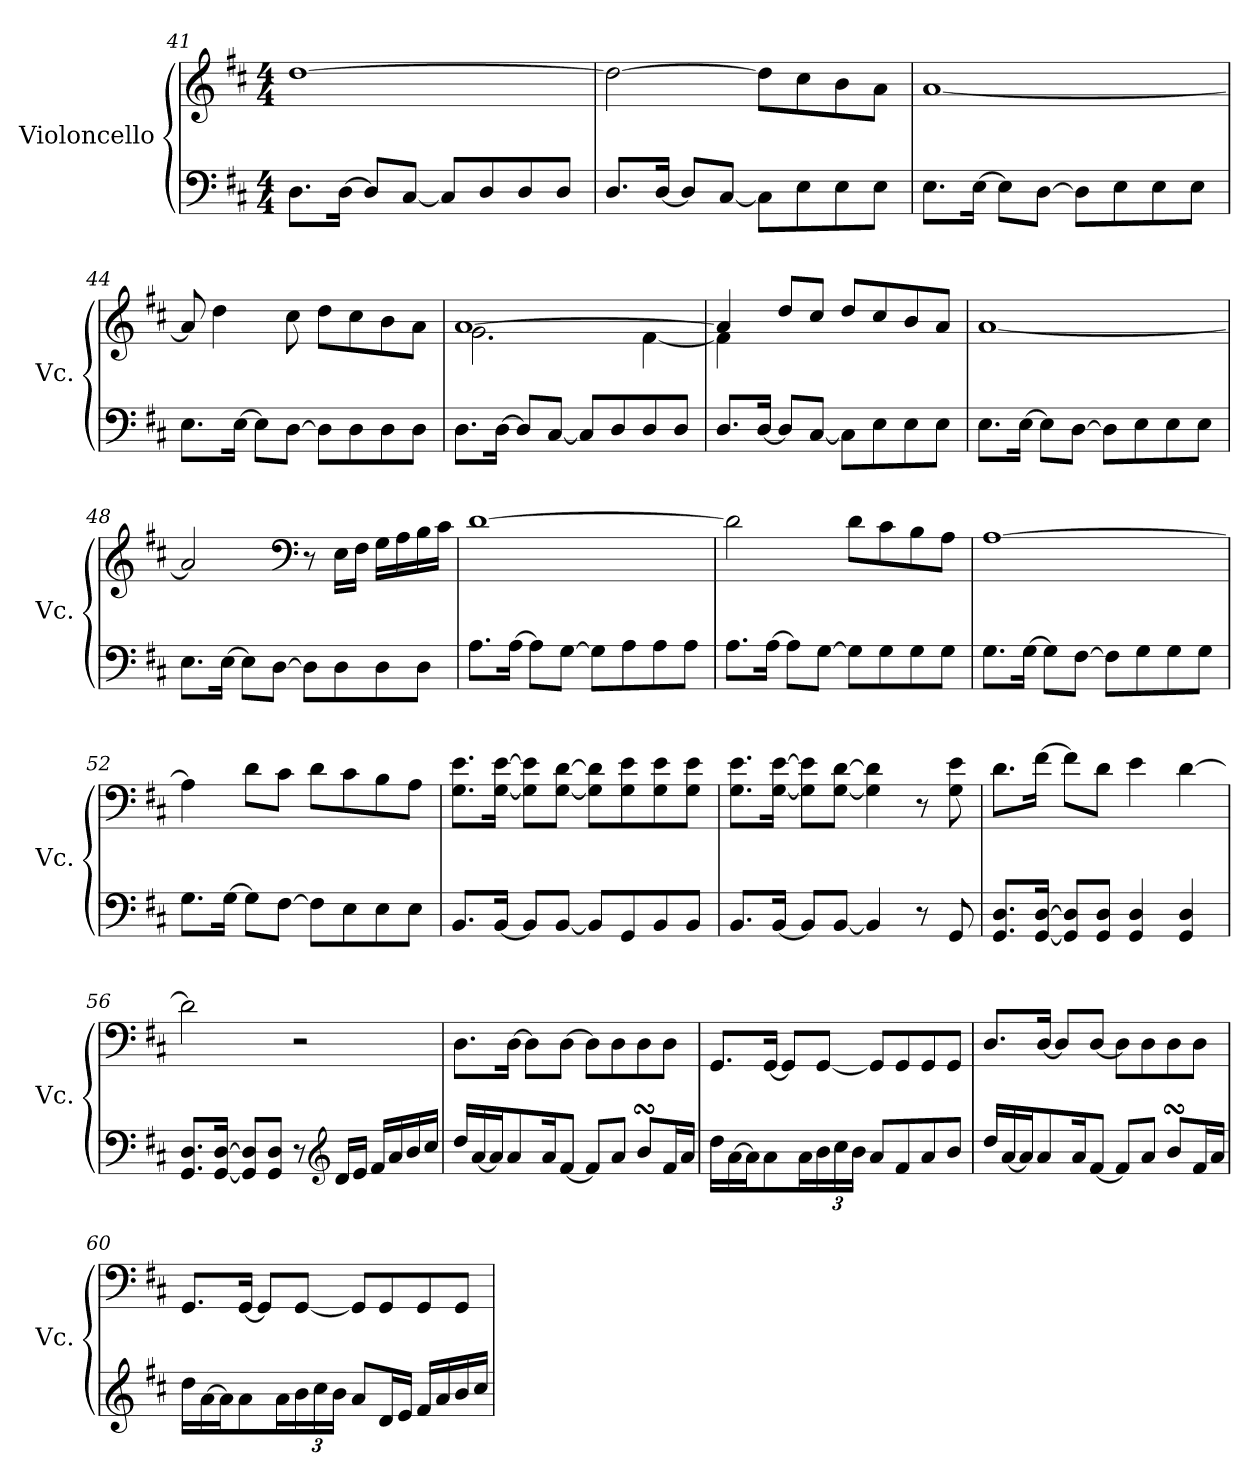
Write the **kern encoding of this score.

**kern	**kern
*part2	*part1
*staff2	*staff1
*I"Violoncello	*I"Violoncello
*I'Vc.	*I'Vc.
!!LO:LB:g=z
*clefF4	*clefG2
*k[f#c#]	*k[f#c#]
*M4/4	*M4/4
=41	=41
8.D\L	[1dd
[16D\Jk	.
8D/L]	.
[8C#/J	.
8C#/L]	.
8D/	.
8D/	.
8D/J	.
=42	=42
8.D/L	2dd\_
[16D/Jk	.
8D/L]	.
[8C#/J	.
8C#\L]	8dd\L]
8E\	8cc#\
8E\	8b\
8E\J	8a\J
=43	=43
8.E\L	[1a
[16E\Jk	.
8E\L]	.
[8D\J	.
8D\L]	.
8E\	.
8E\	.
8E\J	.
=44	=44
8.E\L	8a/]
.	4dd\
[16E\Jk	.
8E\L]	.
[8D\J	8cc#\
8D\L]	8dd\L
8D\	8cc#\
8D\	8b\
8D\J	8a\J
!!LO:LB:g=z
=45	=45
*	*^
8.D\L	[1a	2.g\
[16D\Jk	.	.
8D/L]	.	.
[8C#/J	.	.
8C#/L]	.	.
8D/	.	.
8D/	.	[4f#\
8D/J	.	.
=46	=46	=46
8.D/L	4a/]	4f#\]
[16D/Jk	.	.
8D/L]	8dd/L	2.ryy
[8C#/J	8cc#/J	.
8C#\L]	8dd/L	.
8E\	8cc#/	.
8E\	8b/	.
8E\J	8a/J	.
*	*v	*v
=47	=47
8.E\L	[1a
[16E\Jk	.
8E\L]	.
[8D\J	.
8D\L]	.
8E\	.
8E\	.
8E\J	.
=48	=48
8.E\L	2a/]
[16E\Jk	.
8E\L]	.
[8D\J	.
*	*clefF4
8D\L]	8r
8D\	16E\LL
.	16F#\JJ
8D\	16G\LL
.	16A\
8D\J	16B\
.	16c#\JJ
!!LO:PB:g=z
=49	=49
8.A\L	[1d
[16A\Jk	.
8A\L]	.
[8G\J	.
8G\L]	.
8A\	.
8A\	.
8A\J	.
=50	=50
8.A\L	2d\]
[16A\Jk	.
8A\L]	.
[8G\J	.
8G\L]	8d\L
8G\	8c#\
8G\	8B\
8G\J	8A\J
=51	=51
8.G\L	[1A
[16G\Jk	.
8G\L]	.
[8F#\J	.
8F#\L]	.
8G\	.
8G\	.
8G\J	.
=52	=52
8.G\L	4A\]
[16G\Jk	.
8G\L]	8d\L
[8F#\J	8c#\J
8F#\L]	8d\L
8E\	8c#\
8E\	8B\
8E\J	8A\J
!!LO:LB:g=z
=53	=53
8.BB/L	8.G\ 8.e\L
[16BB/Jk	[16G\ [16e\Jk
8BB/L]	8G\] 8e\]L
[8BB/J	[8G\ [8d\J
8BB/L]	8G\] 8d\]L
8GG/	8G\ 8e\
8BB/	8G\ 8e\
8BB/J	8G\ 8e\J
=54	=54
8.BB/L	8.G\ 8.e\L
[16BB/Jk	[16G\ [16e\Jk
8BB/L]	8G\] 8e\]L
[8BB/J	[8G\ [8d\J
4BB/]	4G\] 4d\]
8r	8r
8GG/	8G\ 8e\
=55	=55
8.GG/ 8.D/L	8.d\L
[16GG/ [16D/Jk	[16f#\Jk
8GG/] 8D/]L	8f#\L]
8GG/ 8D/J	8d\J
4GG/ 4D/	4e\
4GG/ 4D/	[4d\
!!LO:LB:g=z
=56	=56
8.GG/ 8.D/L	2d\]
[16GG/ [16D/Jk	.
8GG/] 8D/]L	.
8GG/ 8D/J	.
8r	2r
*clefG2	*
16d/LL	.
16e/JJ	.
16f#/LL	.
16a/	.
16b/	.
16cc#/JJ	.
=57	=57
16dd/LL	8.D\L
[16a/	.
16a/J]	.
8a/	[16D\Jk
.	8D\L]
16a/K	.
[8f#/J	[8D\J
8f#/L]	8D\L]
8a/J	8D\
8bsSSS/L	8D\
16f#/L	8D\J
16a/JJ	.
=58	=58
16dd\LL	8.GG/L
[16a\	.
16a\J]	.
8a\	[16GG/Jk
.	8GG/L]
16a\L	.
*Xbrackettup	*
24b\	[8GG/J
24cc#\	.
24b\JJ	.
8a/L	8GG/L]
8f#/	8GG/
8a/	8GG/
8b/J	8GG/J
!!LO:LB:g=z
=59	=59
16dd/LL	8.D/L
[16a/	.
16a/J]	.
8a/	[16D/Jk
.	8D/L]
16a/K	.
[8f#/J	[8D/J
8f#/L]	8D\L]
8a/J	8D\
8bsSSS/L	8D\
16f#/L	8D\J
16a/JJ	.
=60	=60
16dd\LL	8.GG/L
[16a\	.
16a\J]	.
8a\	[16GG/Jk
.	8GG/L]
16a\L	.
24b\	[8GG/J
24cc#\	.
24b\JJ	.
8a/L	8GG/L]
16d/L	8GG/
16e/JJ	.
16f#/LL	8GG/
16a/	.
16b/	8GG/J
16cc#/JJ	.
=	=
*-	*-
